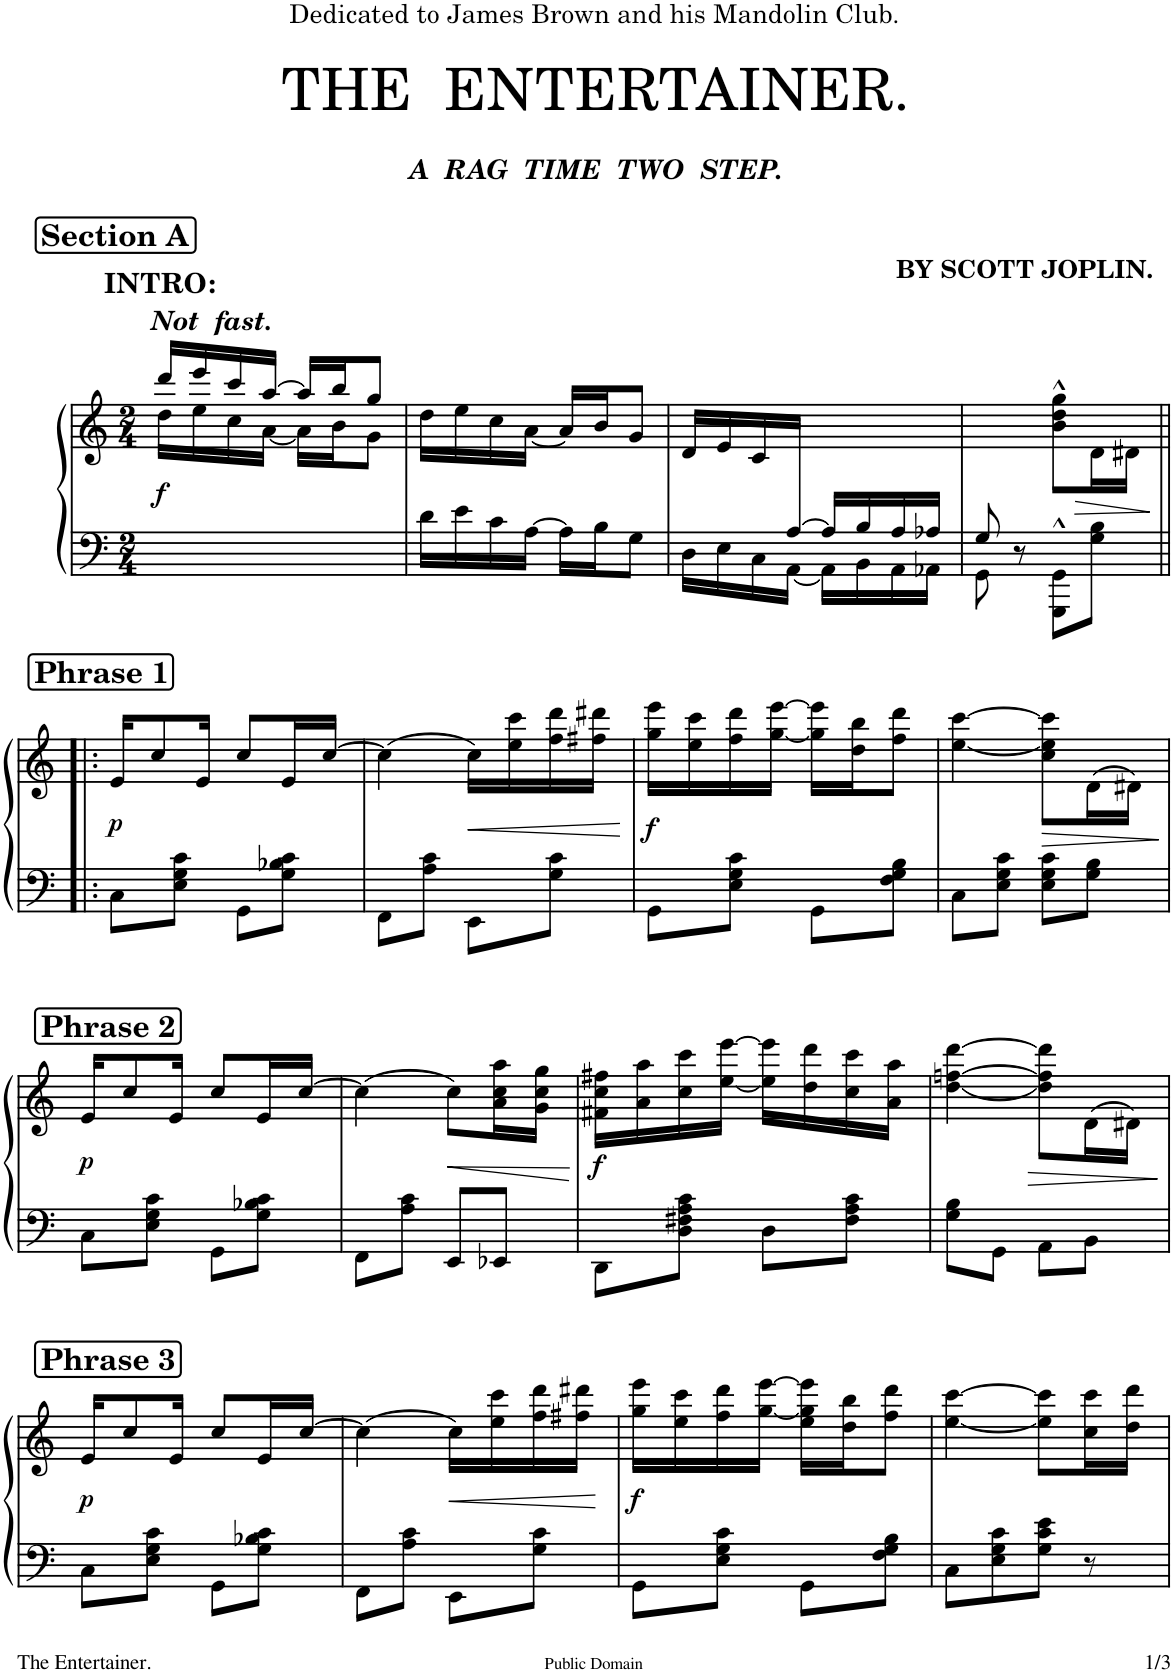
**kern	**kern	**dynam
*part1	*part1	*part1
*staff2	*staff1	*staff1/2
*I"Piano	*	*
*I'Pno	*	*
*clefF4	*clefG2	*
*k[]	*k[]	*
*M2/4	*M2/4	*
!!LO:REH:place=s1:a:B:cj:fs=14:t=Section A
=1	=1	=1
*	*^	*
!	!LO:TX:a:B:t=INTRO&colon;	!	!
!	!LO:TX:a:Bi:t=Not  fast.	!	!
!	!	!	!LO:DY:b
2ryy	16ddd/LL	16dd\LL	f
.	16eee/	16ee\	.
.	16ccc/	16cc\	.
.	[>16aa/JJ	[<16a\JJ	.
.	16aa/LL]	16a\LL]	.
.	16bb/J	16b\J	.
.	8gg/J	8g\J	.
*	*v	*v	*
=2	=2	=2
16d\LL	16dd\LL	.
16e\	16ee\	.
16c\	16cc\	.
[16A\JJ	[<16a\JJ	.
16A\LL]	16a/LL]	.
16B\J	16b/J	.
8G\J	8g/J	.
=3	=3	=3
*^	*	*
8.ryy	16D\LL	16d/LL	.
.	16E\	16e/	.
.	16C\	16c/	.
[>16A/JJ	[<16AA\JJ	4ryy	.
16A/LL]	16AA\LL]	.	.
16B/	16BB\	.	.
16A/	16AA\	.	.
16A-X/JJ	16AA-X\JJ	16ryy	.
=4	=4	=4	=4
8G/	8GG\	8ryy	.
4.ryy	8r	8r	.
.	8GGG\^^ 8GG\^^L	8b\^^ 8dd\^^ 8gg\^^L	.
!	!	!	!LO:HP:b
.	8G\ 8B\J	16d\L	>
.	.	16d#X\JJ	.
*v	*v	*	*
.	.	]
!!LO:LB:g=z
!!LO:REH:place=s1:a:B:cj:fs=14:t=Phrase 1
=5!|:	=5!|:	=5!|:
!	!	!LO:DY:b
8C\L	16e/KL	p
.	8cc/	.
8E\ 8G\ 8c\J	.	.
.	16e/Jk	.
8GG\L	8cc/L	.
8G\ 8B-X\ 8c\J	16e/L	.
.	[>16cc/JJ	.
=6	=6	=6
8FF\L	4cc\_	.
8A\ 8c\J	.	.
!	!	!LO:HP:b
8EE\L	16cc\LL]	<
.	16ee\ 16ccc\	.
8G\ 8c\J	16ff\ 16ddd\	.
.	16ff#X\ 16ddd#X\JJ	.
.	.	[
=7	=7	=7
!	!	!LO:DY:b
8GG\L	16gg\ 16eee\LL	f
.	16ee\ 16ccc\	.
8E\ 8G\ 8c\J	16ff\ 16ddd\	.
.	[16gg\ [16eee\JJ	.
8GG\L	16gg\] 16eee\]LL	.
.	16dd\ 16bb\J	.
8F\ 8G\ 8B\J	8ff\ 8ddd\J	.
=8	=8	=8
8C\L	[4ee\ [4ccc\	.
8E\ 8G\ 8c\J	.	.
!	!	!LO:HP:b
8E\ 8G\ 8c\L	8cc\ 8ee\] 8ccc\]L	>
8G\ 8B\J	(16d\L	.
.	16d#X\JJ)	.
.	.	]
!!LO:LB:g=z
!!LO:REH:place=s1:a:B:cj:fs=14:t=Phrase 2
=9	=9	=9
!	!	!LO:DY:b
8C\L	16e/KL	p
.	8cc/	.
8E\ 8G\ 8c\J	.	.
.	16e/Jk	.
8GG\L	8cc/L	.
8G\ 8B-X\ 8c\J	16e/L	.
.	[>16cc/JJ	.
=10	=10	=10
8FF\L	4cc\_	.
8A\ 8c\J	.	.
!	!	!LO:HP:b
8EE/L	8cc\L]	<
8EE-X/J	16a\ 16cc\ 16aa\L	.
.	16g\ 16cc\ 16gg\JJ	.
.	.	[
=11	=11	=11
!	!	!LO:DY:b
8DD\L	16f#X\ 16cc\ 16ff#X\LL	f
.	16a\ 16aa\	.
8D\ 8F#X\ 8A\ 8c\J	16cc\ 16ccc\	.
.	[<16ee\ [16eee\JJ	.
8D\L	16ee\] 16eee\]LL	.
.	16dd\ 16ddd\	.
8F#\ 8A\ 8c\J	16cc\ 16ccc\	.
.	16a\ 16aa\JJ	.
=12	=12	=12
8G\ 8B\L	[<4dd\ [4ffn\ [4ddd\	.
8GG\J	.	.
!	!	!LO:HP:b
8AA\L	8dd\] 8ff\] 8ddd\]L	>
8BB\J	(16d\L	.
.	16d#X\JJ)	.
.	.	]
!!LO:LB:g=z
!!LO:REH:place=s1:a:B:cj:fs=14:t=Phrase 3
=13	=13	=13
!	!	!LO:DY:b
8C\L	16e/KL	p
.	8cc/	.
8E\ 8G\ 8c\J	.	.
.	16e/Jk	.
8GG\L	8cc/L	.
8G\ 8B-X\ 8c\J	16e/L	.
.	[>16cc/JJ	.
=14	=14	=14
8FF\L	4cc\_	.
8A\ 8c\J	.	.
!	!	!LO:HP:b
8EE\L	16cc\LL]	<
.	16ee\ 16ccc\	.
8G\ 8c\J	16ff\ 16ddd\	.
.	16ff#X\ 16ddd#X\JJ	.
.	.	[
=15	=15	=15
!	!	!LO:DY:b
8GG\L	16gg\ 16eee\LL	f
.	16ee\ 16ccc\	.
8E\ 8G\ 8c\J	16ff\ 16ddd\	.
.	[16gg\ [16eee\JJ	.
8GG\L	16ee\ 16gg\] 16eee\]LL	.
.	16dd\ 16bb\J	.
8F\ 8G\ 8B\J	8ff\ 8ddd\J	.
=16	=16	=16
8C\L	[4ee\ [4ccc\	.
8E\ 8G\ 8c\	.	.
8G\ 8c\ 8e\J	8ee\] 8ccc\]L	.
8r	16cc\ 16ccc\L	.
.	16dd\ 16ddd\JJ	.
=	=	=
*-	*-	*-
